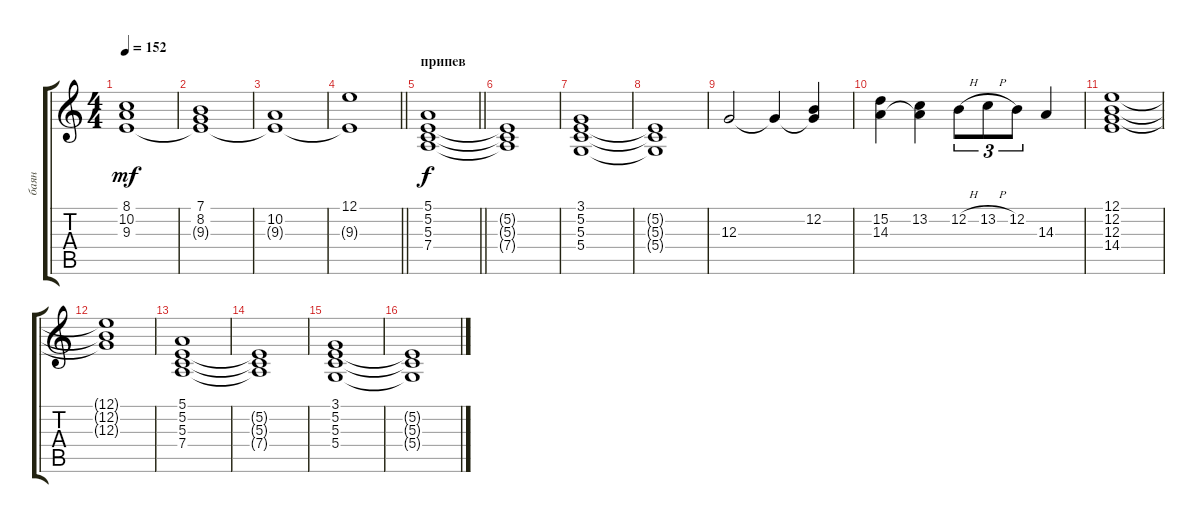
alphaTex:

\track ("баян" "баян") {instrument tangoaccordion}
\staff {score tabs}
\tuning (E4 B3 G3 D3 A2 E2) {hide}
\ts (4 4)
\tempo 152
\clef g2
\ks c
(8.1 10.2 9.3{t}).1{dy mf} |
(7.1 8.2 9.3{t}).1 |
(10.2 9.3{t}).1 |
\barLineRight lightlight
(12.1 9.3{t}).1 |
\section ("" "припев")
\barLineRight lightlight
(5.1 5.2 5.3 7.4).1{dy f volume 16} |
(5.2{t} 5.3{t} 7.4{t}).1 |
(3.1 5.2 5.3 5.4).1 |
(5.2{t} 5.3{t} 5.4{t}).1 |
12.3.2 12.3{t}.4 (12.2 12.3{t}).4 |
(15.2 14.3).4 (13.2 14.3{t}).4 12.2{h}.8{tu (3 2)} 13.2{h}.8{tu (3 2)} 12.2.8{tu (3 2)} 14.3.4 |
(12.1 12.2 12.3 14.4).1 |
(12.1{t} 12.2{t} 12.3{t}).1 |
(5.1 5.2 5.3 7.4).1 |
(5.2{t} 5.3{t} 7.4{t}).1 |
(3.1 5.2 5.3 5.4).1 |
(5.2{t} 5.3{t} 5.4{t}).1
